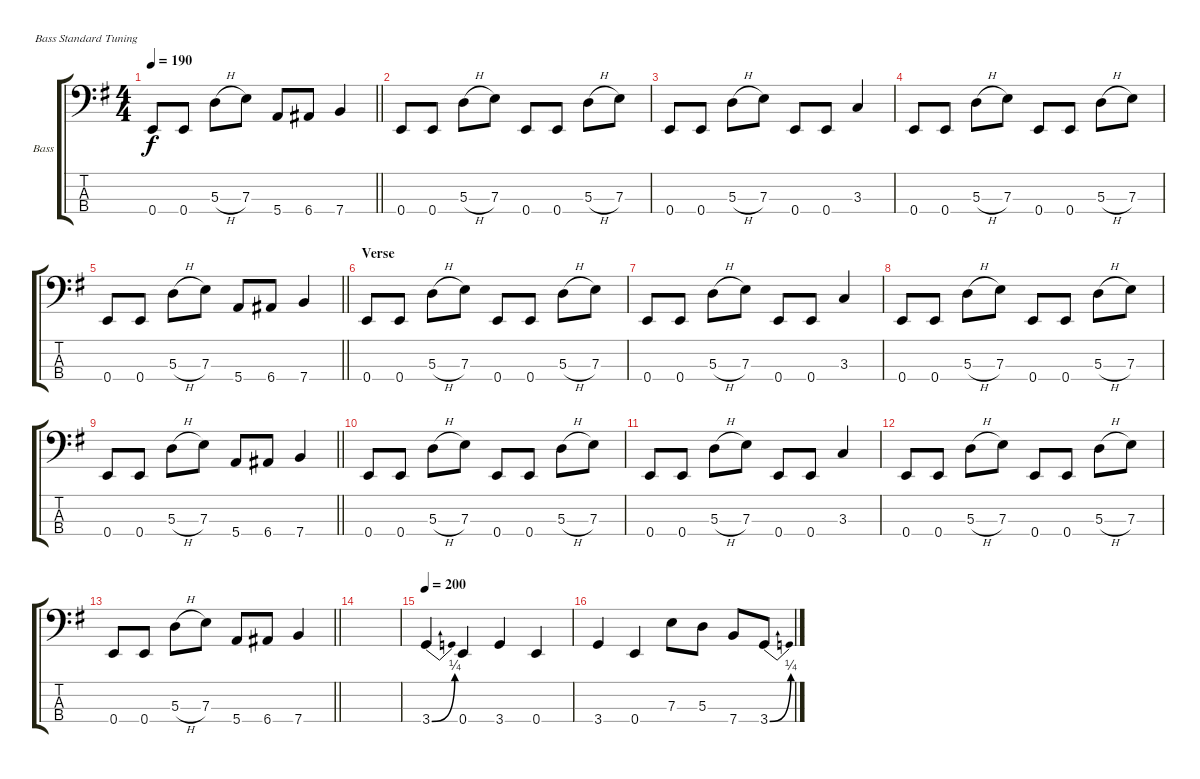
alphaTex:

\bracketExtendMode groupsimilarinstruments
\firstSystemTrackNameOrientation horizontal
\otherSystemsTrackNameOrientation horizontal
\track ("Bass" "Bass") {instrument electricbassfinger}
\staff {score tabs}
\tuning (G2 D2 A1 E1)
\ts (4 4)
\tempo 190
\clef f4
\scale
0.36214
\barLineRight lightlight
\ks g
0.4.8{dy f} 0.4.8 5.3{h}.8 7.3.8 5.4.8 6.4.8 7.4.4 |
\scale
0.329218 0.4.8 0.4.8 5.3{h}.8 7.3.8 0.4.8 0.4.8 5.3{h}.8 7.3.8 |
\scale
0.308642 0.4.8 0.4.8 5.3{h}.8 7.3.8 0.4.8 0.4.8 3.3.4 |
\scale
0.322581 0.4.8 0.4.8 5.3{h}.8 7.3.8 0.4.8 0.4.8 5.3{h}.8 7.3.8 |
\scale
0.354839
\barLineRight lightlight
0.4.8 0.4.8 5.3{h}.8 7.3.8 5.4.8 6.4.8 7.4.4 |
\section ("" "Verse")
\scale
0.322581 0.4.8 0.4.8 5.3{h}.8 7.3.8 0.4.8 0.4.8 5.3{h}.8 7.3.8 |
\scale
0.308642 0.4.8 0.4.8 5.3{h}.8 7.3.8 0.4.8 0.4.8 3.3.4 |
\scale
0.329218 0.4.8 0.4.8 5.3{h}.8 7.3.8 0.4.8 0.4.8 5.3{h}.8 7.3.8 |
\scale
0.36214
\barLineRight lightlight
0.4.8 0.4.8 5.3{h}.8 7.3.8 5.4.8 6.4.8 7.4.4 |
\scale
0.340426 0.4.8 0.4.8 5.3{h}.8 7.3.8 0.4.8 0.4.8 5.3{h}.8 7.3.8 |
\scale
0.319149 0.4.8 0.4.8 5.3{h}.8 7.3.8 0.4.8 0.4.8 3.3.4 |
\scale
0.340426 0.4.8 0.4.8 5.3{h}.8 7.3.8 0.4.8 0.4.8 5.3{h}.8 7.3.8 |
\scale
0.49162
\barLineRight lightlight
0.4.8 0.4.8 5.3{h}.8 7.3.8 5.4.8 6.4.8 7.4.4 |
\scale
0.173184 |
\tempo 200
\scale
0.335196 3.4{be (bend 0 0 60 1)}.4 0.4.4 3.4.4 0.4.4 |
\scale
0.35 3.4.4 0.4.4 7.3.8 5.3.8 7.4.8 3.4{be (bend 0 0 60 1)}.8
